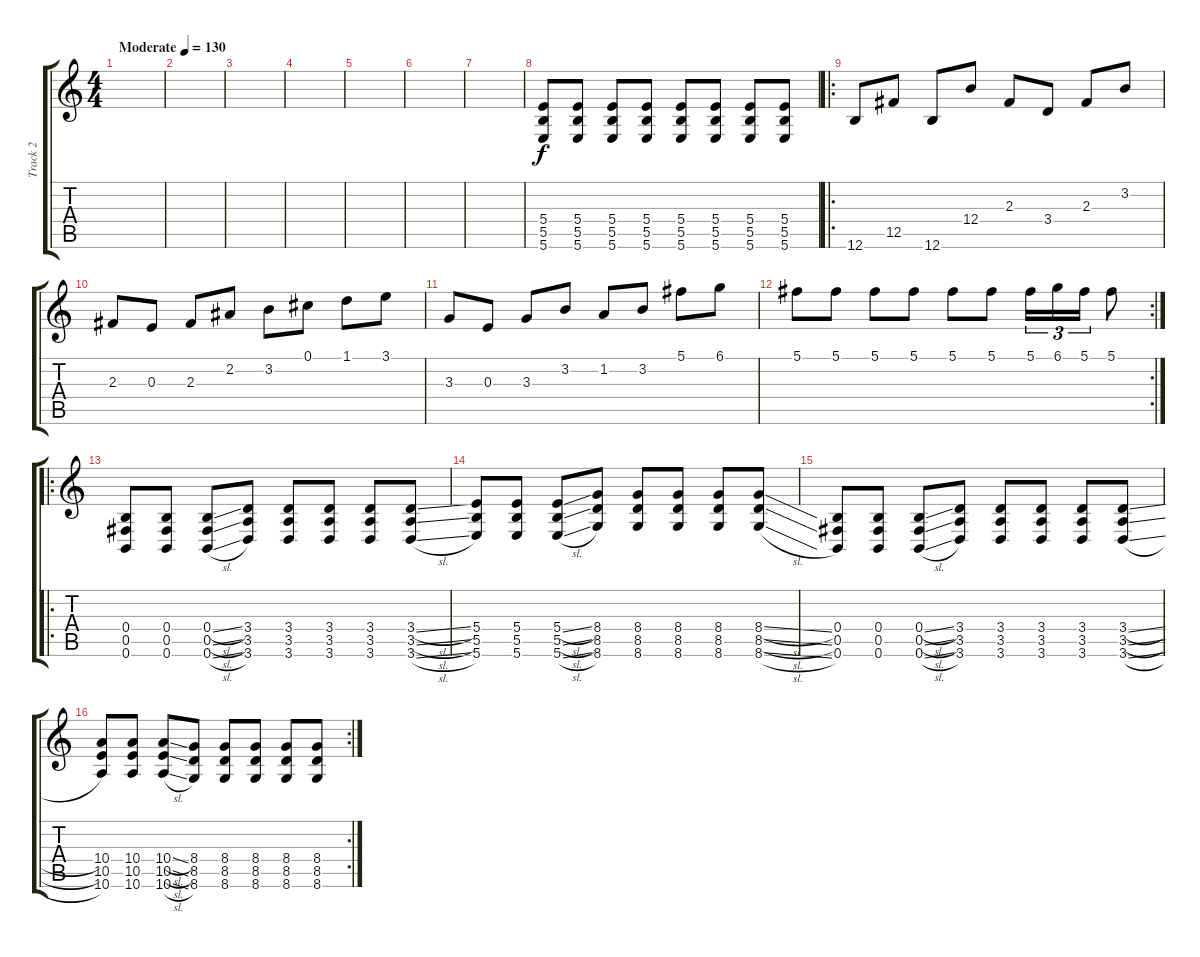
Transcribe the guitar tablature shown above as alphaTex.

\track ("Track 2" "Track 2") {instrument distortionguitar}
\staff {score tabs}
\tuning (Db4 Ab3 E3 B2 Gb2 B1) {hide}
\ts (4 4)
\tempo (130 "Moderate")
\clef g2
\ks c
|
|
|
|
|
|
|
(5.4 5.5 5.6).8 (5.4 5.5 5.6).8 (5.4 5.5 5.6).8 (5.4 5.5 5.6).8 (5.4 5.5 5.6).8 (5.4 5.5 5.6).8 (5.4 5.5 5.6).8 (5.4 5.5 5.6).8 |
\ro
12.6.8 12.5.8 12.6.8 12.4.8 2.3.8 3.4.8 2.3.8 3.2.8 |
2.3.8 0.3.8 2.3.8 2.2.8 3.2.8 0.1.8 1.1.8 3.1.8 |
3.3.8 0.3.8 3.3.8 3.2.8 1.2.8 3.2.8 5.1.8 6.1.8 |
\rc 2
5.1.8 5.1.8 5.1.8 5.1.8 5.1.8 5.1.8 5.1.16{tu (3 2)} 6.1.16{tu (3 2)} 5.1.16{tu (3 2)} 5.1.8 |
\ro
(0.4 0.5 0.6).8 (0.4 0.5 0.6).8 (0.4{sl} 0.5{sl} 0.6{sl}).8 (3.4 3.5 3.6).8 (3.4 3.5 3.6).8 (3.4 3.5 3.6).8 (3.4 3.5 3.6).8 (3.4{sl} 3.5{sl} 3.6{sl}).8 |
(5.4 5.5 5.6).8 (5.4 5.5 5.6).8 (5.4{sl} 5.5{sl} 5.6{sl}).8 (8.4 8.5 8.6).8 (8.4 8.5 8.6).8 (8.4 8.5 8.6).8 (8.4 8.5 8.6).8 (8.4{sl} 8.5{sl} 8.6{sl}).8 |
(0.4 0.5 0.6).8 (0.4 0.5 0.6).8 (0.4{sl} 0.5{sl} 0.6{sl}).8 (3.4 3.5 3.6).8 (3.4 3.5 3.6).8 (3.4 3.5 3.6).8 (3.4 3.5 3.6).8 (3.4{sl} 3.5{sl} 3.6{sl}).8 |
\rc 2
(10.4 10.5 10.6).8 (10.4 10.5 10.6).8 (10.4{sl} 10.5{sl} 10.6{sl}).8 (8.4 8.5 8.6).8 (8.4 8.5 8.6).8 (8.4 8.5 8.6).8 (8.4 8.5 8.6).8 (8.4 8.5 8.6).8
